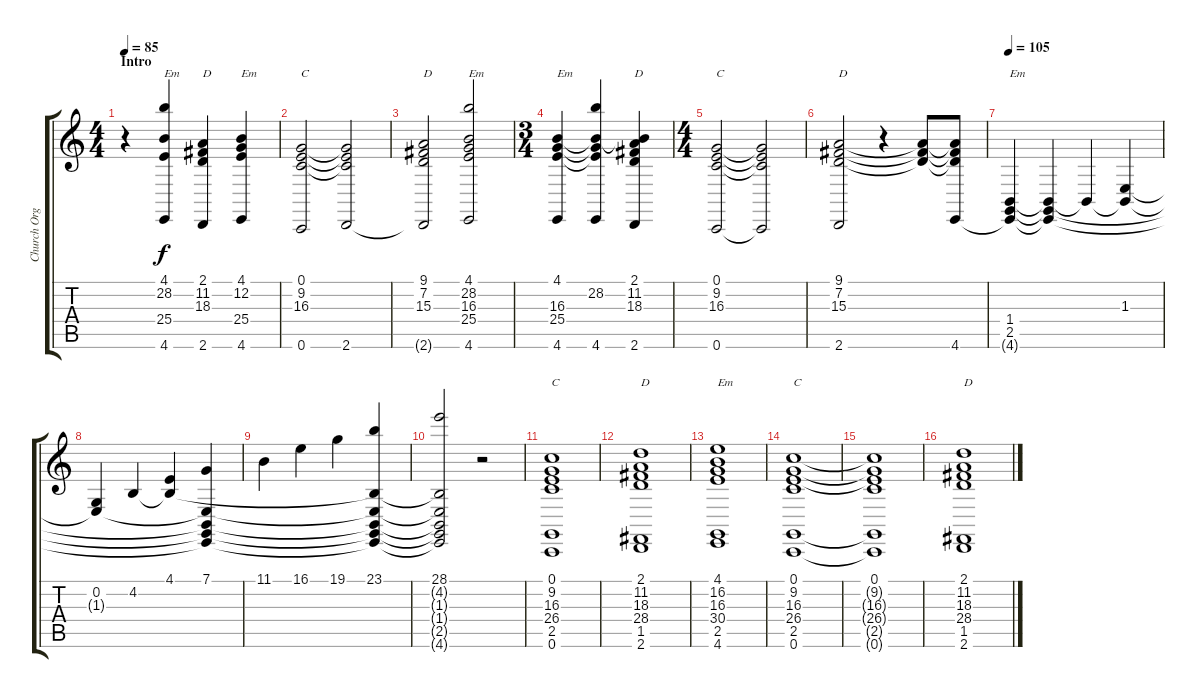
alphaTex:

\track ("Church Organ" "Church Org") {instrument churchorgan}
\staff {score tabs}
\tuning (C4 G3 Eb3 Bb2 F2 C2) {hide}
\ts (4 4)
\section ("" "Intro")
\tempo 85
\clef g2
\ks c
r.4{dy f instrument churchorgan} (4.1 28.2 25.4 4.6).4{txt "Em"} (2.1 11.2 18.3 2.6).4{txt "D"} (4.1 12.2 25.4 4.6).4{txt "Em"} |
(0.1 9.2 16.3 0.6).2{txt "C"} (0.1{t} 9.2{t} 16.3{t} 2.6).2 |
(9.1 7.2 15.3 2.6{t}).2{txt "D"} (4.1 28.2 16.3 25.4 4.6).2{txt "Em"} |
\ts (3 4)
(4.1 16.3 25.4 4.6).4{txt "Em"} (4.1{t} 28.2 16.3{t} 25.4{t} 4.6).4 (2.1 11.2 18.3 25.4{t} 2.6).4{txt "D"} |
\ts (4 4)
(0.1 9.2 16.3 0.6).2{txt "C"} (0.1{t} 9.2{t} 16.3{t} 0.6{t}).2 |
(9.1 7.2 15.3 2.6).2{txt "D"} r.4 (9.1{t} 7.2{t} 15.3{t}).8 (9.1{t} 7.2{t} 15.3{t} 4.6).8 |
\tempo 105
(1.4 2.5 4.6{t}).4{txt "Em"} (1.4{t} 2.5{t} 4.6{t}).4 1.4{t}.4 (1.3 1.4{t}).4 |
(0.2 1.3{t}).4 4.2.4 (4.1 4.2{t}).4 (7.1 1.3{t} 1.4{t} 2.5{t} 4.6{t}).4 |
11.1.4 16.1.4 19.1.4 (23.1 4.2{t} 1.3{t} 1.4{t} 2.5{t} 4.6{t}).4 |
(28.1 4.2{t} 1.3{t} 1.4{t} 2.5{t} 4.6{t}).2 r.2 |
(0.1 9.2 16.3 26.4 2.5 0.6).1{txt "C"} |
(2.1 11.2 18.3 28.4 1.5 2.6).1{txt "D"} |
(4.1 16.2 16.3 30.4 2.5 4.6).1{txt "Em"} |
(0.1 9.2 16.3 26.4 2.5 0.6).1{txt "C"} |
(0.1 9.2{t} 16.3{t} 26.4{t} 2.5{t} 0.6{t}).1 |
(2.1 11.2 18.3 28.4 1.5 2.6).1{txt "D"}
